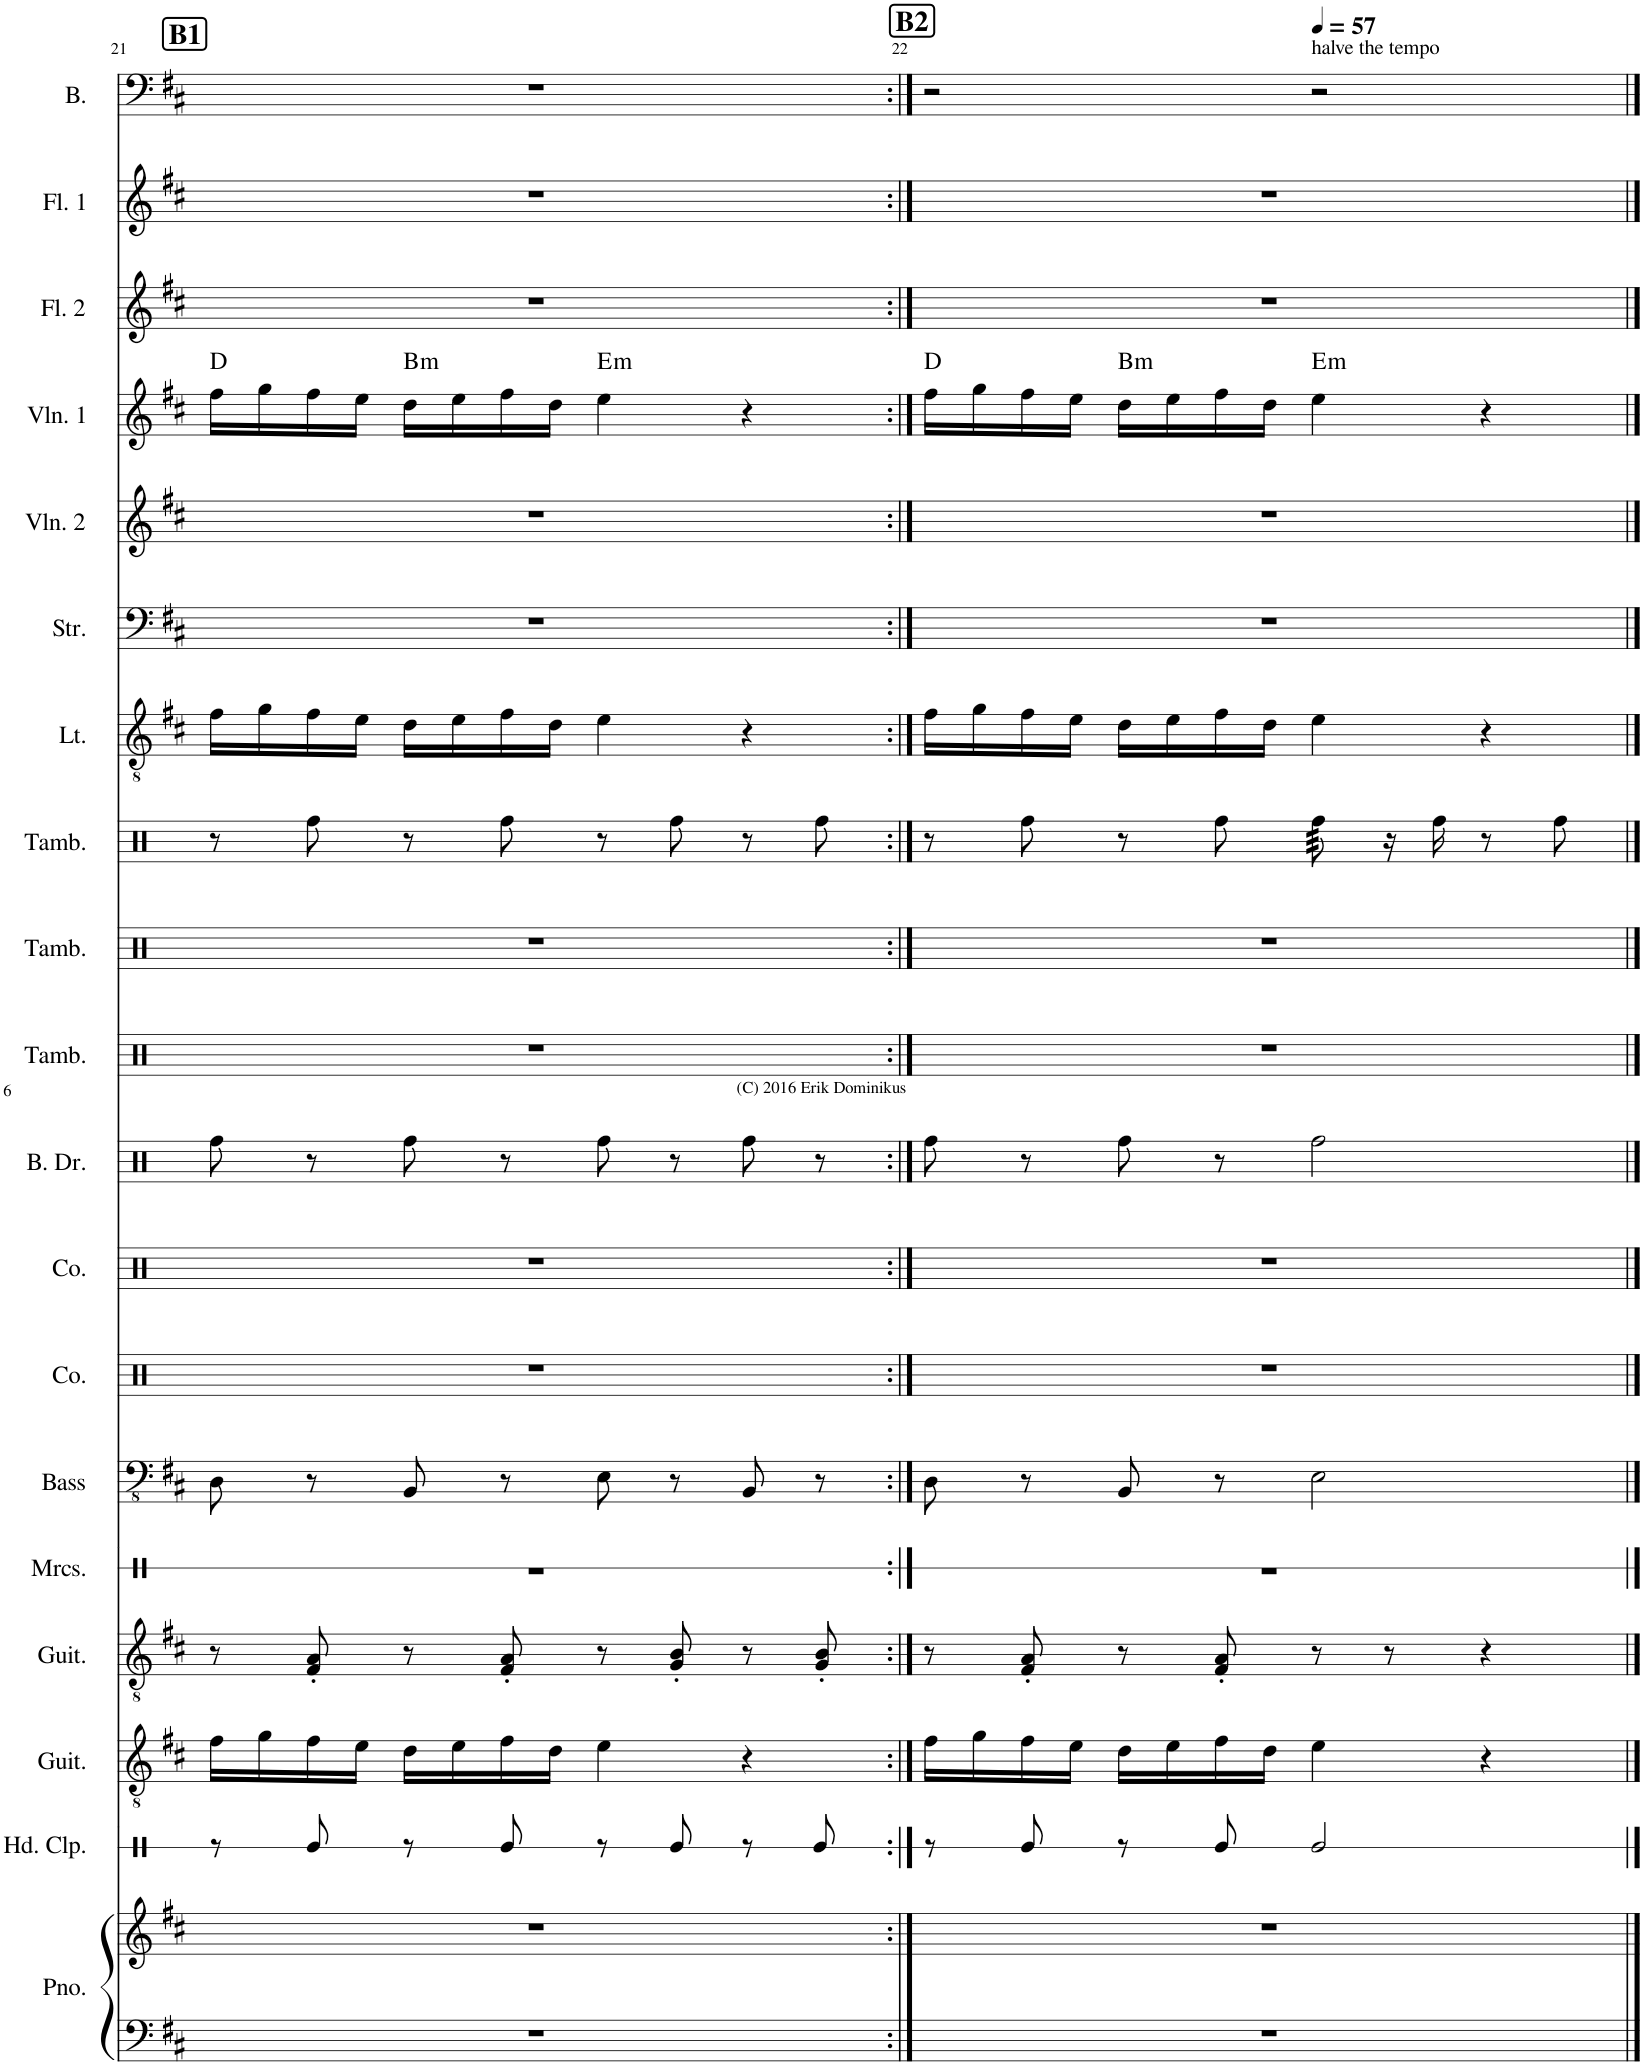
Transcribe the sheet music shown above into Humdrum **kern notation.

**kern	**kern	**kern	**kern	**kern	**kern	**kern	**kern	**kern	**kern	**kern	**kern	**kern	**kern	**kern	**kern	**kern	**harte	**kern	**kern	**kern
*part19	*part19	*part18	*part17	*part16	*part15	*part14	*part13	*part12	*part11	*part10	*part9	*part8	*part7	*part6	*part5	*part4	*part4	*part3	*part2	*part1
*staff20	*staff19	*staff18	*staff17	*staff16	*staff15	*staff14	*staff13	*staff12	*staff11	*staff10	*staff9	*staff8	*staff7	*staff6	*staff5	*staff4	*	*staff3	*staff2	*staff1
*I"Piano	*	*I"Hand Clap	*I"Classical Guitar	*I"Classical Guitar	*I"Maracas	*I"Acoustic Bass	*I"Congas	*I"Congas	*I"Bass Drum	*I"Tambourine	*I"Tambourine	*I"Tambourine	*I"Lute	*I"Strings	*I"Violin 2	*I"Violin 1	*	*I"Flute 2	*I"Flute 1	*I"Bass
*I'Pno.	*	*I'Hd. Clp.	*I'Guit.	*I'Guit.	*I'Mrcs.	*I'Bass	*I'Co.	*I'Co.	*I'B. Dr.	*I'Tamb.	*I'Tamb.	*I'Tamb.	*I'Lt.	*I'Str.	*I'Vln. 2	*I'Vln. 1	*	*I'Fl. 2	*I'Fl. 1	*I'B.
!!LO:PB:g=z
*clefF4	*clefG2	*clefX	*clefGv2	*clefGv2	*clefX	*clefFv4	*clefX	*clefX	*clefX	*clefX	*clefX	*clefX	*clefGv2	*clefF4	*clefG2	*clefG2	*	*clefG2	*clefG2	*clefF4
*k[f#c#]	*k[f#c#]	*k[]	*k[f#c#]	*k[f#c#]	*k[]	*k[f#c#]	*k[]	*k[]	*k[]	*k[]	*k[]	*k[]	*k[f#c#]	*k[f#c#]	*k[f#c#]	*k[f#c#]	*	*k[f#c#]	*k[f#c#]	*k[f#c#]
*M4/4	*M4/4	*M4/4	*M4/4	*M4/4	*M4/4	*M4/4	*M4/4	*M4/4	*M4/4	*M4/4	*M4/4	*M4/4	*M4/4	*M4/4	*M4/4	*M4/4	*	*M4/4	*M4/4	*M4/4
!!LO:REH:place=s1:a:B:cj:fs=14:t=B1
=21	=21	=21	=21	=21	=21	=21	=21	=21	=21	=21	=21	=21	=21	=21	=21	=21	=21	=21	=21	=21
1r	1r	8r	16f#\LL	8r	1r	8DD\	1r	1r	8Rff\	1r	1r	8r	16f#\LL	1r	1r	16ff#\LL	D:maj	1r	1r	1r
.	.	.	16g\	.	.	.	.	.	.	.	.	.	16g\	.	.	16gg\	.	.	.	.
.	.	8Re/	16f#\	8F#/' 8A/'	.	8r	.	.	8r	.	.	8Rff\	16f#\	.	.	16ff#\	.	.	.	.
.	.	.	16e\JJ	.	.	.	.	.	.	.	.	.	16e\JJ	.	.	16ee\JJ	.	.	.	.
!	!	!	!	!	!	!	!	!	!	!	!	!	!	!	!	!	!LO:H:kt=m	!	!	!
.	.	8r	16d\LL	8r	.	8BBB/	.	.	8Rff\	.	.	8r	16d\LL	.	.	16dd\LL	B:min	.	.	.
.	.	.	16e\	.	.	.	.	.	.	.	.	.	16e\	.	.	16ee\	.	.	.	.
.	.	8Re/	16f#\	8F#/' 8A/'	.	8r	.	.	8r	.	.	8Rff\	16f#\	.	.	16ff#\	.	.	.	.
.	.	.	16d\JJ	.	.	.	.	.	.	.	.	.	16d\JJ	.	.	16dd\JJ	.	.	.	.
!	!	!	!	!	!	!	!	!	!	!	!	!	!	!	!	!	!LO:H:kt=m	!	!	!
.	.	8r	4e\	8r	.	8EE\	.	.	8Rff\	.	.	8r	4e\	.	.	4ee\	E:min	.	.	.
.	.	8Re/	.	8G/' 8B/'	.	8r	.	.	8r	.	.	8Rff\	.	.	.	.	.	.	.	.
.	.	8r	4r	8r	.	8BBB/	.	.	8Rff\	.	.	8r	4r	.	.	4r	.	.	.	.
.	.	8Re/	.	8G/' 8B/'	.	8r	.	.	8r	.	.	8Rff\	.	.	.	.	.	.	.	.
!!LO:REH:place=s1:a:B:cj:fs=14:t=B2
=22:|!	=22:|!	=22:|!	=22:|!	=22:|!	=22:|!	=22:|!	=22:|!	=22:|!	=22:|!	=22:|!	=22:|!	=22:|!	=22:|!	=22:|!	=22:|!	=22:|!	=22:|!	=22:|!	=22:|!	=22:|!
1r	1r	8r	16f#\LL	8r	1r	8DD\	1r	1r	8Rff\	1r	1r	8r	16f#\LL	1r	1r	16ff#\LL	D:maj	1r	1r	2r
.	.	.	16g\	.	.	.	.	.	.	.	.	.	16g\	.	.	16gg\	.	.	.	.
.	.	8Re/	16f#\	8F#/' 8A/'	.	8r	.	.	8r	.	.	8Rff\	16f#\	.	.	16ff#\	.	.	.	.
.	.	.	16e\JJ	.	.	.	.	.	.	.	.	.	16e\JJ	.	.	16ee\JJ	.	.	.	.
!	!	!	!	!	!	!	!	!	!	!	!	!	!	!	!	!	!LO:H:kt=m	!	!	!
.	.	8r	16d\LL	8r	.	8BBB/	.	.	8Rff\	.	.	8r	16d\LL	.	.	16dd\LL	B:min	.	.	.
.	.	.	16e\	.	.	.	.	.	.	.	.	.	16e\	.	.	16ee\	.	.	.	.
.	.	8Re/	16f#\	8F#/' 8A/'	.	8r	.	.	8r	.	.	8Rff\	16f#\	.	.	16ff#\	.	.	.	.
.	.	.	16d\JJ	.	.	.	.	.	.	.	.	.	16d\JJ	.	.	16dd\JJ	.	.	.	.
*	*	*	*	*	*	*	*	*	*	*	*	*	*	*	*	*	*	*	*	*MM57
!	!	!	!	!	!	!	!	!	!	!	!	!	!	!	!	!	!LO:H:kt=m	!	!	!LO:TX:a:t=halve the tempo
*	*	*	*	*	*	*	*	*	*	*	*	*tremolo	*	*	*	*	*	*	*	*
.	.	2Re/	4e\	8r	.	2EE\	.	.	2Rff\	.	.	64Rff\	4e\	.	.	4ee\	E:min	.	.	2r
.	.	.	.	.	.	.	.	.	.	.	.	64Rff\	.	.	.	.	.	.	.	.
.	.	.	.	.	.	.	.	.	.	.	.	64Rff\	.	.	.	.	.	.	.	.
.	.	.	.	.	.	.	.	.	.	.	.	64Rff\	.	.	.	.	.	.	.	.
.	.	.	.	.	.	.	.	.	.	.	.	64Rff\	.	.	.	.	.	.	.	.
.	.	.	.	.	.	.	.	.	.	.	.	64Rff\	.	.	.	.	.	.	.	.
.	.	.	.	.	.	.	.	.	.	.	.	64Rff\	.	.	.	.	.	.	.	.
.	.	.	.	.	.	.	.	.	.	.	.	64Rff\	.	.	.	.	.	.	.	.
*	*	*	*	*	*	*	*	*	*	*	*	*Xtremolo	*	*	*	*	*	*	*	*
.	.	.	.	8r	.	.	.	.	.	.	.	16r	.	.	.	.	.	.	.	.
.	.	.	.	.	.	.	.	.	.	.	.	16Rff\	.	.	.	.	.	.	.	.
.	.	.	4r	4r	.	.	.	.	.	.	.	8r	4r	.	.	4r	.	.	.	.
.	.	.	.	.	.	.	.	.	.	.	.	8Rff\	.	.	.	.	.	.	.	.
==	==	==	==	==	==	==	==	==	==	==	==	==	==	==	==	==	==	==	==	==
*-	*-	*-	*-	*-	*-	*-	*-	*-	*-	*-	*-	*-	*-	*-	*-	*-	*-	*-	*-	*-
